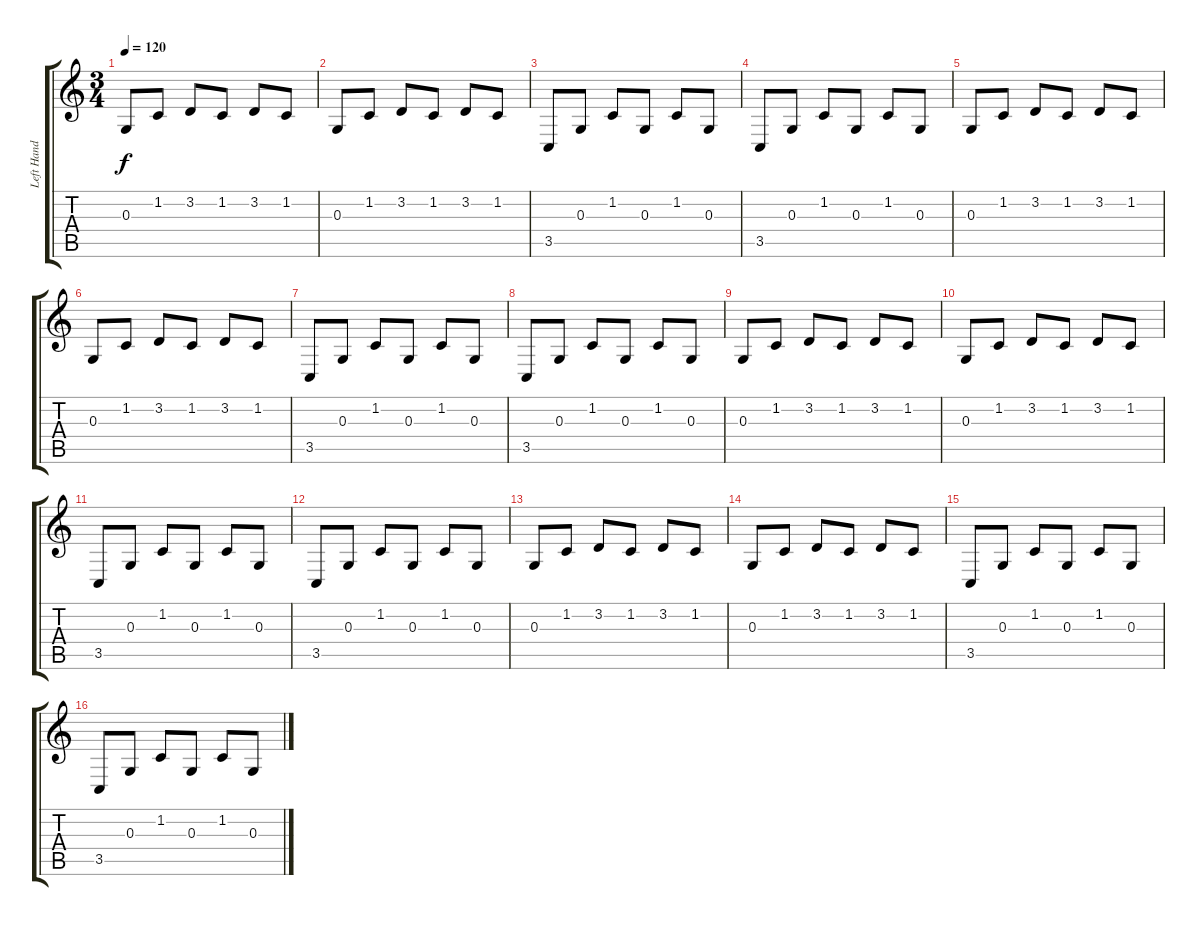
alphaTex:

\track ("Left Hand" "Left Hand") {instrument acousticgrandpiano}
\staff {score tabs}
\tuning (E4 B3 G3 D3 A2 E2) {hide}
\ts (3 4)
\tempo 120
\clef g2
\ks c
0.3.8{dy f instrument acousticgrandpiano} 1.2.8 3.2.8 1.2.8 3.2.8 1.2.8 |
0.3.8 1.2.8 3.2.8 1.2.8 3.2.8 1.2.8 |
3.5.8 0.3.8 1.2.8 0.3.8 1.2.8 0.3.8 |
3.5.8 0.3.8 1.2.8 0.3.8 1.2.8 0.3.8 |
0.3.8 1.2.8 3.2.8 1.2.8 3.2.8 1.2.8 |
0.3.8 1.2.8 3.2.8 1.2.8 3.2.8 1.2.8 |
3.5.8 0.3.8 1.2.8 0.3.8 1.2.8 0.3.8 |
3.5.8 0.3.8 1.2.8 0.3.8 1.2.8 0.3.8 |
0.3.8 1.2.8 3.2.8 1.2.8 3.2.8 1.2.8 |
0.3.8 1.2.8 3.2.8 1.2.8 3.2.8 1.2.8 |
3.5.8 0.3.8 1.2.8 0.3.8 1.2.8 0.3.8 |
3.5.8 0.3.8 1.2.8 0.3.8 1.2.8 0.3.8 |
0.3.8 1.2.8 3.2.8 1.2.8 3.2.8 1.2.8 |
0.3.8 1.2.8 3.2.8 1.2.8 3.2.8 1.2.8 |
3.5.8 0.3.8 1.2.8 0.3.8 1.2.8 0.3.8 |
3.5.8 0.3.8 1.2.8 0.3.8 1.2.8 0.3.8
